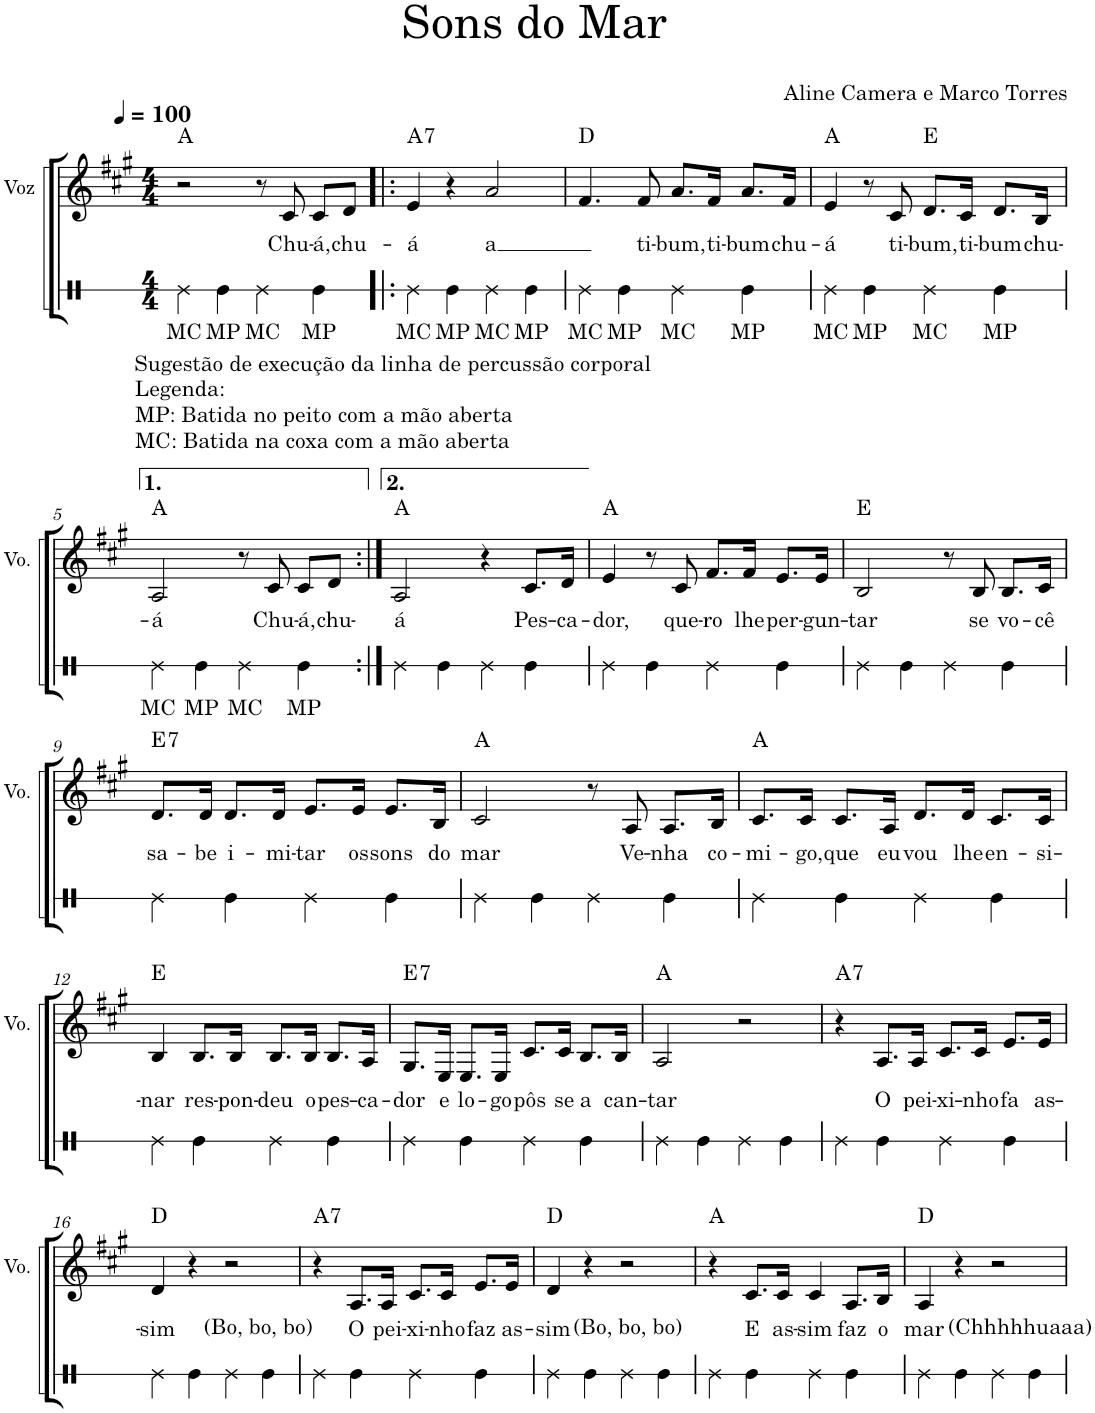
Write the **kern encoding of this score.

**kern	**text	**kern	**text	**harte
*part2	*part2	*part1	*part1	*part1
*staff2	*staff2	*staff1	*staff1	*
*I"Surdo de Campo	*	*I"Voz	*	*
*	*	*I'Vo.	*	*
*stria1	*	*	*	*
*clefX	*	*clefG2	*	*
*k[f#c#g#]	*	*k[f#c#g#]	*	*
*M4/4	*	*M4/4	*	*
*MM100	*	*MM100	*	*
=1	=1	=1	=1	=1
!LO:TX:b:t=Sugestão de execução da linha de percussão corporal	!	!	!	!
!LO:TX:b:t=Legenda&colon;	!	!	!	!
!LO:TX:b:t=MP&colon; Batida no peito com a mão aberta	!	!	!	!
!LO:TX:b:t=MC&colon; Batida na coxa com a mão aberta	!	!	!	!
!	!LO:LY:b	!	!	!
4Re\	MC	2r	.	A:maj
!	!LO:LY:b	!	!	!
4Re\	MP	.	.	.
!	!LO:LY:b	!	!	!
4Re\	MC	8r	.	.
!	!	!	!LO:LY:b	!
.	.	8c#/	Chu-	.
!	!LO:LY:b	!	!LO:LY:b	!
4Re\	MP	8c#/L	-á,	.
!	!	!	!LO:LY:b	!
.	.	8d/J	chu-	.
=2!|:	=2!|:	=2!|:	=2!|:	=2!|:
!	!LO:LY:b	!	!LO:LY:b	!LO:H:kt=7
4Re\	MC	4e/	-á	A:7
!	!LO:LY:b	!	!	!
4Re\	MP	4r	.	.
!	!LO:LY:b	!	!LO:LY:b	!
4Re\	MC	2a/	a	.
!	!LO:LY:b	!	!	!
4Re\	MP	.	.	.
=3	=3	=3	=3	=3
!	!LO:LY:b	!	!	!
4Re\	MC	4.f#/	.	D:maj
!	!LO:LY:b	!	!	!
4Re\	MP	.	.	.
!	!	!	!LO:LY:b	!
.	.	8f#/	ti-	.
!	!LO:LY:b	!	!LO:LY:b	!
4Re\	MC	8.a/L	-bum,	.
!	!	!	!LO:LY:b	!
.	.	16f#/Jk	ti-	.
!	!LO:LY:b	!	!LO:LY:b	!
4Re\	MP	8.a/L	-bum	.
!	!	!	!LO:LY:b	!
.	.	16f#/Jk	chu-	.
=4	=4	=4	=4	=4
!	!LO:LY:b	!	!LO:LY:b	!
4Re\	MC	4e/	-á	A:maj
!	!LO:LY:b	!	!	!
4Re\	MP	8r	.	.
!	!	!	!LO:LY:b	!
.	.	8c#/	ti-	.
!	!LO:LY:b	!	!LO:LY:b	!
4Re\	MC	8.d/L	-bum,	E:maj
!	!	!	!LO:LY:b	!
.	.	16c#/Jk	ti-	.
!	!LO:LY:b	!	!LO:LY:b	!
4Re\	MP	8.d/L	-bum	.
!	!	!	!LO:LY:b	!
.	.	16B/Jk	chu-	.
!!LO:LB:g=z
=5	=5	=5	=5	=5
!	!LO:LY:b	!	!LO:LY:b	!
4Re\	MC	2A/	-á	A:maj
!	!LO:LY:b	!	!	!
4Re\	MP	.	.	.
!	!LO:LY:b	!	!	!
4Re\	MC	8r	.	.
!	!	!	!LO:LY:b	!
.	.	8c#/	Chu-	.
!	!LO:LY:b	!	!LO:LY:b	!
4Re\	MP	8c#/L	-á,	.
!	!	!	!LO:LY:b	!
.	.	8d/J	chu-	.
=6:|!	=6:|!	=6:|!	=6:|!	=6:|!
!	!	!	!LO:LY:b	!
4Re\	.	2A/	-á	A:maj
4Re\	.	.	.	.
4Re\	.	4r	.	.
!	!	!	!LO:LY:b	!
4Re\	.	8.c#/L	Pes-	.
!	!	!	!LO:LY:b	!
.	.	16d/Jk	-ca-	.
=7	=7	=7	=7	=7
!	!	!	!LO:LY:b	!
4Re\	.	4e/	-dor,	A:maj
4Re\	.	8r	.	.
!	!	!	!LO:LY:b	!
.	.	8c#/	que-	.
!	!	!	!LO:LY:b	!
4Re\	.	8.f#/L	-ro	.
!	!	!	!LO:LY:b	!
.	.	16f#/Jk	lhe	.
!	!	!	!LO:LY:b	!
4Re\	.	8.e/L	per-	.
!	!	!	!LO:LY:b	!
.	.	16e/Jk	-gun-	.
=8	=8	=8	=8	=8
!	!	!	!LO:LY:b	!
4Re\	.	2B/	-tar	E:maj
4Re\	.	.	.	.
4Re\	.	8r	.	.
!	!	!	!LO:LY:b	!
.	.	8B/	se	.
!	!	!	!LO:LY:b	!
4Re\	.	8.B/L	vo-	.
!	!	!	!LO:LY:b	!
.	.	16c#/Jk	-cê	.
!!LO:LB:g=z
=9	=9	=9	=9	=9
!	!	!	!LO:LY:b	!LO:H:kt=7
4Re\	.	8.d/L	sa-	E:7
!	!	!	!LO:LY:b	!
.	.	16d/Jk	-be	.
!	!	!	!LO:LY:b	!
4Re\	.	8.d/L	i-	.
!	!	!	!LO:LY:b	!
.	.	16d/Jk	-mi-	.
!	!	!	!LO:LY:b	!
4Re\	.	8.e/L	-tar	.
!	!	!	!LO:LY:b	!
.	.	16e/Jk	os	.
!	!	!	!LO:LY:b	!
4Re\	.	8.e/L	sons	.
!	!	!	!LO:LY:b	!
.	.	16B/Jk	do	.
=10	=10	=10	=10	=10
!	!	!	!LO:LY:b	!
4Re\	.	2c#/	mar	A:maj
4Re\	.	.	.	.
4Re\	.	8r	.	.
!	!	!	!LO:LY:b	!
.	.	8A/	Ve-	.
!	!	!	!LO:LY:b	!
4Re\	.	8.A/L	-nha	.
!	!	!	!LO:LY:b	!
.	.	16B/Jk	co-	.
=11	=11	=11	=11	=11
!	!	!	!LO:LY:b	!
4Re\	.	8.c#/L	-mi-	A:maj
!	!	!	!LO:LY:b	!
.	.	16c#/Jk	-go,	.
!	!	!	!LO:LY:b	!
4Re\	.	8.c#/L	que	.
!	!	!	!LO:LY:b	!
.	.	16A/Jk	eu	.
!	!	!	!LO:LY:b	!
4Re\	.	8.d/L	vou	.
!	!	!	!LO:LY:b	!
.	.	16d/Jk	lhe	.
!	!	!	!LO:LY:b	!
4Re\	.	8.c#/L	en-	.
!	!	!	!LO:LY:b	!
.	.	16c#/Jk	-si-	.
!!LO:LB:g=z
=12	=12	=12	=12	=12
!	!	!	!LO:LY:b	!
4Re\	.	4B/	-nar	E:maj
!	!	!	!LO:LY:b	!
4Re\	.	8.B/L	res-	.
!	!	!	!LO:LY:b	!
.	.	16B/Jk	-pon-	.
!	!	!	!LO:LY:b	!
4Re\	.	8.B/L	-deu	.
!	!	!	!LO:LY:b	!
.	.	16B/Jk	o	.
!	!	!	!LO:LY:b	!
4Re\	.	8.B/L	pes-	.
!	!	!	!LO:LY:b	!
.	.	16A/Jk	-ca-	.
=13	=13	=13	=13	=13
!	!	!	!LO:LY:b	!LO:H:kt=7
4Re\	.	8.G#/L	-dor	E:7
!	!	!	!LO:LY:b	!
.	.	16E/Jk	e	.
!	!	!	!LO:LY:b	!
4Re\	.	8.E/L	lo-	.
!	!	!	!LO:LY:b	!
.	.	16E/Jk	-go	.
!	!	!	!LO:LY:b	!
4Re\	.	8.c#/L	pôs	.
!	!	!	!LO:LY:b	!
.	.	16c#/Jk	se	.
!	!	!	!LO:LY:b	!
4Re\	.	8.B/L	a	.
!	!	!	!LO:LY:b	!
.	.	16B/Jk	can-	.
=14	=14	=14	=14	=14
!	!	!	!LO:LY:b	!
4Re\	.	2A/	-tar	A:maj
4Re\	.	.	.	.
4Re\	.	2r	.	.
4Re\	.	.	.	.
=15	=15	=15	=15	=15
!	!	!	!	!LO:H:kt=7
4Re\	.	4r	.	A:7
!	!	!	!LO:LY:b	!
4Re\	.	8.A/L	O	.
!	!	!	!LO:LY:b	!
.	.	16A/Jk	pei-	.
!	!	!	!LO:LY:b	!
4Re\	.	8.c#/L	-xi-	.
!	!	!	!LO:LY:b	!
.	.	16c#/Jk	-nho	.
!	!	!	!LO:LY:b	!
4Re\	.	8.e/L	fa	.
!	!	!	!LO:LY:b	!
.	.	16e/Jk	as-	.
!!LO:LB:g=z
=16	=16	=16	=16	=16
!	!	!	!LO:LY:b	!
4Re\	.	4d/	-sim	D:maj
4Re\	.	4r	.	.
4Re\	.	2r	.	.
4Re\	.	.	.	.
=17	=17	=17	=17	=17
!	!	!	!	!LO:H:kt=7
4Re\	.	4r	.	A:7
!	!	!LO:TX:b:t=(Bo, bo, bo)	!	!
!	!	!	!LO:LY:b	!
4Re\	.	8.A/L	O	.
!	!	!	!LO:LY:b	!
.	.	16A/Jk	pei-	.
!	!	!	!LO:LY:b	!
4Re\	.	8.c#/L	-xi-	.
!	!	!	!LO:LY:b	!
.	.	16c#/Jk	-nho	.
!	!	!	!LO:LY:b	!
4Re\	.	8.e/L	faz	.
!	!	!	!LO:LY:b	!
.	.	16e/Jk	as-	.
=18	=18	=18	=18	=18
!	!	!	!LO:LY:b	!
4Re\	.	4d/	-sim	D:maj
!	!	!LO:TX:b:t=(Bo, bo, bo)	!	!
4Re\	.	4r	.	.
4Re\	.	2r	.	.
4Re\	.	.	.	.
=19	=19	=19	=19	=19
4Re\	.	4r	.	A:maj
!	!	!	!LO:LY:b	!
4Re\	.	8.c#/L	E	.
!	!	!	!LO:LY:b	!
.	.	16c#/Jk	as-	.
!	!	!	!LO:LY:b	!
4Re\	.	4c#/	-sim	.
!	!	!	!LO:LY:b	!
4Re\	.	8.A/L	faz	.
!	!	!	!LO:LY:b	!
.	.	16B/Jk	o	.
=20	=20	=20	=20	=20
!	!	!	!LO:LY:b	!
4Re\	.	4A/	mar	D:maj
!	!	!LO:TX:b:t=(Chhhhhuaaa)	!	!
4Re\	.	4r	.	.
4Re\	.	2r	.	.
4Re\	.	.	.	.
=	=	=	=	=
*-	*-	*-	*-	*-
